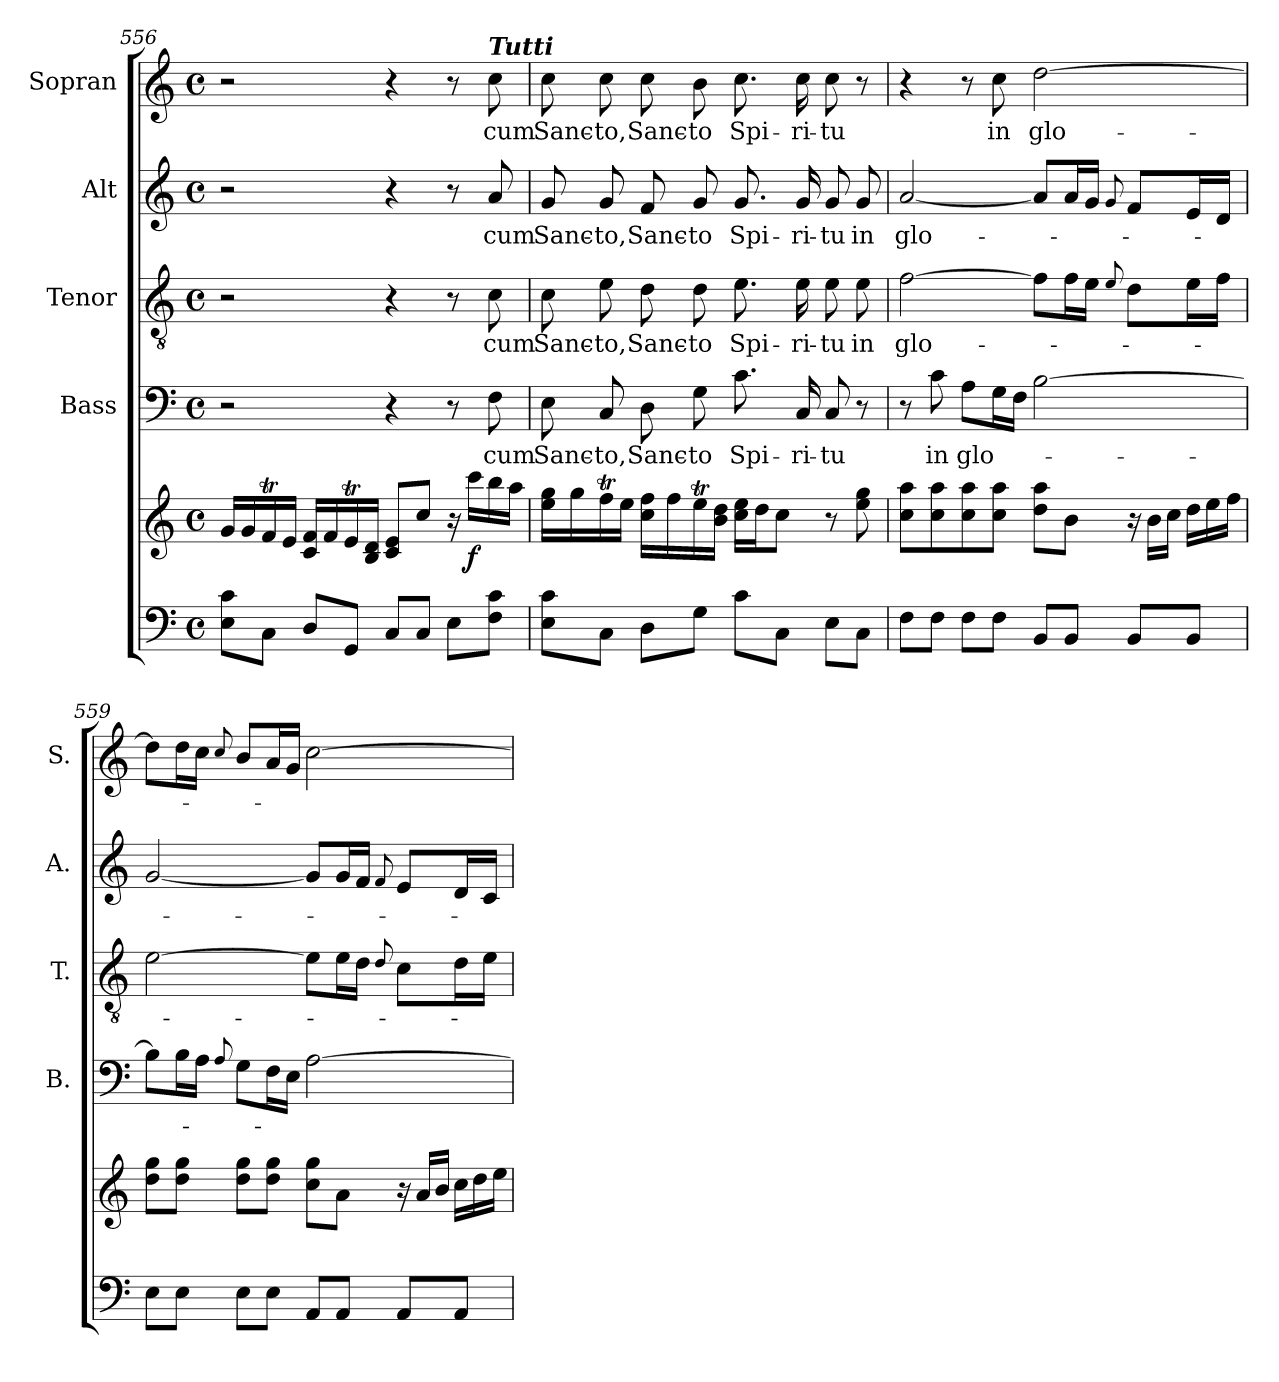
**kern	**kern	**dynam	**kern	**text	**kern	**text	**kern	**text	**kern	**text
*part5	*part5	*part5	*part4	*part4	*part3	*part3	*part2	*part2	*part1	*part1
*staff6	*staff5	*staff5/6	*staff4	*staff4	*staff3	*staff3	*staff2	*staff2	*staff1	*staff1
*	*	*	*I"Bass	*	*I"Tenor	*	*I"Alt	*	*I"Sopran	*
*	*	*	*I'B.	*	*I'T.	*	*I'A.	*	*I'S.	*
!!LO:LB:g=z
*clefF4	*clefG2	*	*clefF4	*	*clefGv2	*	*clefG2	*	*clefG2	*
*k[]	*k[]	*	*k[]	*	*k[]	*	*k[]	*	*k[]	*
*C:	*C:	*	*C:	*	*C:	*	*C:	*	*C:	*
*M4/4	*M4/4	*	*M4/4	*	*M4/4	*	*M4/4	*	*M4/4	*
*met(c)	*met(c)	*	*met(c)	*	*met(c)	*	*met(c)	*	*met(c)	*
=556	=556	=556	=556	=556	=556	=556	=556	=556	=556	=556
8E\ 8c\L	16g/LL	.	2r	.	2r	.	2r	.	2r	.
.	16g/	.	.	.	.	.	.	.	.	.
8C\J	16fT/	.	.	.	.	.	.	.	.	.
.	16e/JJ	.	.	.	.	.	.	.	.	.
8D/L	16c/ 16f/LL	.	.	.	.	.	.	.	.	.
.	16f/	.	.	.	.	.	.	.	.	.
8GG/J	16et/	.	.	.	.	.	.	.	.	.
.	16B/ 16d/JJ	.	.	.	.	.	.	.	.	.
8C/L	8c/ 8e/L	.	4r	.	4r	.	4r	.	4r	.
8C/J	8cc/J	.	.	.	.	.	.	.	.	.
8E\L	16r	.	8r	.	8r	.	8r	.	8r	.
!	!	!LO:DY:b	!	!	!	!	!	!	!	!
.	16ccc\LL	f	.	.	.	.	.	.	.	.
!	!	!	!	!	!	!	!	!	!LO:TX:a:Bi:t=Tutti	!
!	!	!	!	!LO:LY:b	!	!LO:LY:b	!	!LO:LY:b	!	!LO:LY:b
8F\ 8c\J	16bb\	.	8F\	cum	8c\	cum	8a/	cum	8cc\	cum
.	16aa\JJ	.	.	.	.	.	.	.	.	.
=557	=557	=557	=557	=557	=557	=557	=557	=557	=557	=557
!	!	!	!	!LO:LY:b	!	!LO:LY:b	!	!LO:LY:b	!	!LO:LY:b
8E\ 8c\L	16ee\ 16gg\LL	.	8E\	Sanc-	8c\	Sanc-	8g/	Sanc-	8cc\	Sanc-
.	16gg\	.	.	.	.	.	.	.	.	.
!	!	!	!	!LO:LY:b	!	!LO:LY:b	!	!LO:LY:b	!	!LO:LY:b
8C\J	16ffT\	.	8C/	-to,	8e\	-to,	8g/	-to,	8cc\	-to,
.	16ee\JJ	.	.	.	.	.	.	.	.	.
!	!	!	!	!LO:LY:b	!	!LO:LY:b	!	!LO:LY:b	!	!LO:LY:b
8D\L	16cc\ 16ff\LL	.	8D\	Sanc-	8d\	Sanc-	8f/	Sanc-	8cc\	Sanc-
.	16ff\	.	.	.	.	.	.	.	.	.
!	!	!	!	!LO:LY:b	!	!LO:LY:b	!	!LO:LY:b	!	!LO:LY:b
8G\J	16eet\	.	8G\	-to	8d\	-to	8g/	-to	8b\	-to
.	16b\ 16dd\JJ	.	.	.	.	.	.	.	.	.
!	!	!	!	!LO:LY:b	!	!LO:LY:b	!	!LO:LY:b	!	!LO:LY:b
8c\L	16cc\ 16ee\LL	.	8.c\	Spi-	8.e\	Spi-	8.g/	Spi-	8.cc\	Spi-
.	16dd\J	.	.	.	.	.	.	.	.	.
8C\J	8cc\J	.	.	.	.	.	.	.	.	.
!	!	!	!	!LO:LY:b	!	!LO:LY:b	!	!LO:LY:b	!	!LO:LY:b
.	.	.	16C/	-ri-	16e\	-ri-	16g/	-ri-	16cc\	-ri-
!	!	!	!	!LO:LY:b	!	!LO:LY:b	!	!LO:LY:b	!	!LO:LY:b
8E\L	8r	.	8C/	-tu	8e\	-tu	8g/	-tu	8cc\	-tu
!	!	!	!	!	!	!LO:LY:b	!	!LO:LY:b	!	!
8C\J	8ee\ 8gg\	.	8r	.	8e\	in	8g/	in	8r	.
=558	=558	=558	=558	=558	=558	=558	=558	=558	=558	=558
!	!	!	!	!	!	!LO:LY:b	!	!LO:LY:b	!	!
8F\L	8cc\ 8aa\L	.	8r	.	[2f\	glo-	[2a/	glo-	4r	.
!	!	!	!	!LO:LY:b	!	!	!	!	!	!
8F\J	8cc\ 8aa\	.	8c\	in	.	.	.	.	.	.
!	!	!	!	!LO:LY:b	!	!	!	!	!	!
8F\L	8cc\ 8aa\	.	8A\L	glo-	.	.	.	.	8r	.
!	!	!	!	!	!	!	!	!	!	!LO:LY:b
8F\J	8cc\ 8aa\J	.	16G\L	.	.	.	.	.	8cc\	in
.	.	.	16F\JJ	.	.	.	.	.	.	.
!	!	!	!	!	!	!	!	!	!	!LO:LY:b
8BB/L	8dd\ 8aa\L	.	[2B\	.	8f\L]	.	8a/L]	.	[2dd\	glo-
8BB/J	8b\J	.	.	.	16f\L	.	16a/L	.	.	.
.	.	.	.	.	16e\JJ	.	16g/JJ	.	.	.
.	.	.	.	.	8qqe/	.	8qqg/	.	.	.
*	*Xtuplet	*	*	*	*	*	*	*	*	*
8BB/L	24r	.	.	.	8d\L	.	8f/L	.	.	.
.	24b\LL	.	.	.	.	.	.	.	.	.
.	24cc\JJ	.	.	.	.	.	.	.	.	.
8BB/J	24dd\LL	.	.	.	16e\L	.	16e/L	.	.	.
.	24ee\	.	.	.	.	.	.	.	.	.
.	.	.	.	.	16f\JJ	.	16d/JJ	.	.	.
.	24ff\JJ	.	.	.	.	.	.	.	.	.
!!LO:PB:g=z
=559	=559	=559	=559	=559	=559	=559	=559	=559	=559	=559
8E\L	8dd\ 8gg\L	.	8B\L]	.	[2e\	.	[2g/	.	8dd\L]	.
8E\J	8dd\ 8gg\J	.	16B\L	.	.	.	.	.	16dd\L	.
.	.	.	16A\JJ	.	.	.	.	.	16cc\JJ	.
.	.	.	8qqA/	.	.	.	.	.	8qqcc/	.
8E\L	8dd\ 8gg\L	.	8G\L	.	.	.	.	.	8b/L	.
8E\J	8dd\ 8gg\J	.	16F\L	.	.	.	.	.	16a/L	.
.	.	.	16E\JJ	.	.	.	.	.	16g/JJ	.
8AA/L	8cc\ 8gg\L	.	[2A\	.	8e\L]	.	8g/L]	.	[2cc\	.
8AA/J	8a\J	.	.	.	16e\L	.	16g/L	.	.	.
.	.	.	.	.	16d\JJ	.	16f/JJ	.	.	.
.	.	.	.	.	8qqd/	.	8qqf/	.	.	.
8AA/L	24r	.	.	.	8c\L	.	8e/L	.	.	.
.	24a/LL	.	.	.	.	.	.	.	.	.
.	24b/JJ	.	.	.	.	.	.	.	.	.
8AA/J	24cc\LL	.	.	.	16d\L	.	16d/L	.	.	.
.	24dd\	.	.	.	.	.	.	.	.	.
.	.	.	.	.	16e\JJ	.	16c/JJ	.	.	.
.	24ee\JJ	.	.	.	.	.	.	.	.	.
=	=	=	=	=	=	=	=	=	=	=
*-	*-	*-	*-	*-	*-	*-	*-	*-	*-	*-
